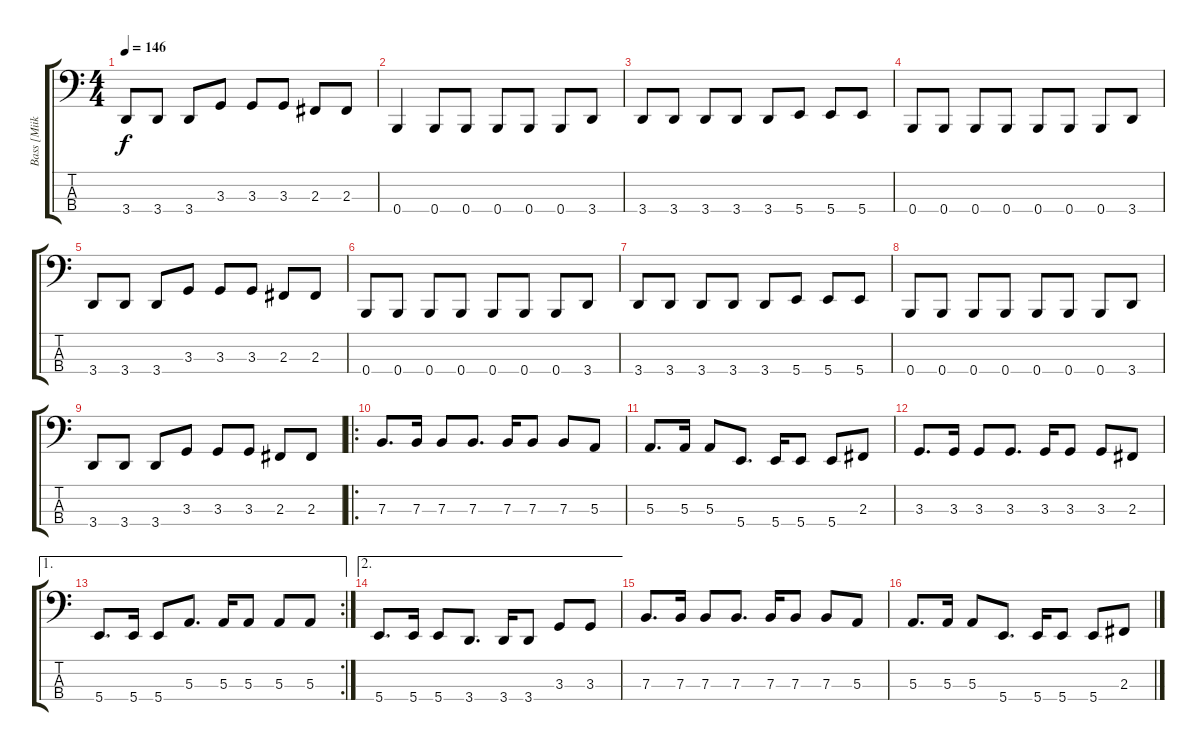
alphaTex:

\track ("Bass [Miika]" "Bass [Miik") {instrument electricbassfinger}
\staff {score tabs}
\tuning (D2 A1 E1 B0) {hide}
\ts (4 4)
\tempo 146
\clef f4
\ks c
3.4.8{dy f} 3.4.8 3.4.8 3.3.8 3.3.8 3.3.8 2.3.8 2.3.8 |
0.4.4 0.4.8 0.4.8 0.4.8 0.4.8 0.4.8 3.4.8 |
3.4.8 3.4.8 3.4.8 3.4.8 3.4.8 5.4.8 5.4.8 5.4.8 |
0.4.8 0.4.8 0.4.8 0.4.8 0.4.8 0.4.8 0.4.8 3.4.8 |
3.4.8 3.4.8 3.4.8 3.3.8 3.3.8 3.3.8 2.3.8 2.3.8 |
0.4.8 0.4.8 0.4.8 0.4.8 0.4.8 0.4.8 0.4.8 3.4.8 |
3.4.8 3.4.8 3.4.8 3.4.8 3.4.8 5.4.8 5.4.8 5.4.8 |
0.4.8 0.4.8 0.4.8 0.4.8 0.4.8 0.4.8 0.4.8 3.4.8 |
3.4.8 3.4.8 3.4.8 3.3.8 3.3.8 3.3.8 2.3.8 2.3.8 |
\ro
7.3.8{d} 7.3.16 7.3.8 7.3.8{d} 7.3.16 7.3.8 7.3.8 5.3.8 |
5.3.8{d} 5.3.16 5.3.8 5.4.8{d} 5.4.16 5.4.8 5.4.8 2.3.8 |
3.3.8{d} 3.3.16 3.3.8 3.3.8{d} 3.3.16 3.3.8 3.3.8 2.3.8 |
\ae 1
\rc 2
5.4.8{d} 5.4.16 5.4.8 5.3.8{d} 5.3.16 5.3.8 5.3.8 5.3.8 |
\ae 2
5.4.8{d} 5.4.16 5.4.8 3.4.8{d} 3.4.16 3.4.8 3.3.8 3.3.8 |
7.3.8{d} 7.3.16 7.3.8 7.3.8{d} 7.3.16 7.3.8 7.3.8 5.3.8 |
5.3.8{d} 5.3.16 5.3.8 5.4.8{d} 5.4.16 5.4.8 5.4.8 2.3.8
